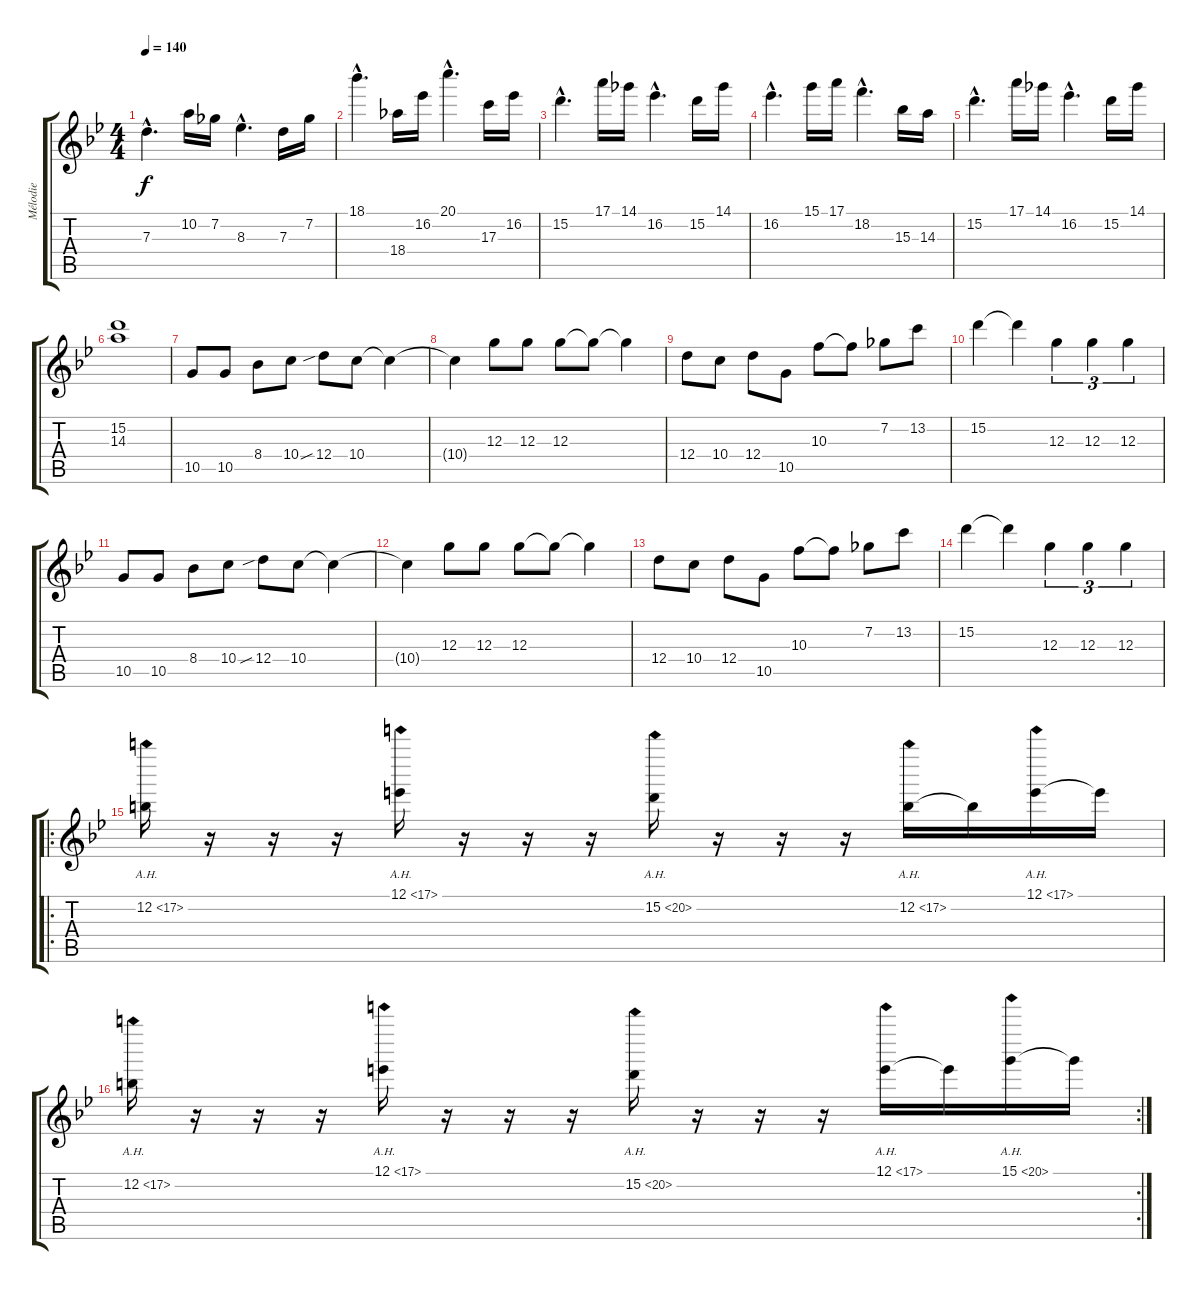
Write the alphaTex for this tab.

\track ("Mélodie" "Mélodie") {instrument acousticguitarnylon}
\staff {score tabs}
\tuning (E4 B3 G3 D3 A2 E2) {hide}
\ts (4 4)
\tempo 140
\clef g2
\ks gminor
7.3{hac}.4{d dy f} 10.2.16 7.2.16 8.3{hac}.4{d} 7.3.16 7.2.16 |
18.1{hac}.4{d} 18.4.16 16.2.16 20.1{hac}.4{d} 17.3.16 16.2.16 |
15.2{hac}.4{d} 17.1.16 14.1.16 16.2{hac}.4{d} 15.2.16 14.1.16 |
16.2{hac}.4{d} 15.1.16 17.1.16 18.2{hac}.4{d} 15.3.16 14.3.16 |
15.2{hac}.4{d} 17.1.16 14.1.16 16.2{hac}.4{d} 15.2.16 14.1.16 |
(15.2 14.3).1 |
10.5.8 10.5.8 8.4.8 10.4.8 12.4{sib}.8 10.4.8 10.4{t}.4 |
10.4{t}.4 12.3.8 12.3.8 12.3.8 12.3{t}.8 12.3{t}.4 |
12.4.8 10.4.8 12.4.8 10.5.8 10.3.8 10.3{t}.8 7.2.8 13.2.8 |
15.2.4 15.2{t}.4 12.3.4{tu (3 2)} 12.3.4{tu (3 2)} 12.3.4{tu (3 2)} |
10.5.8 10.5.8 8.4.8 10.4.8 12.4{sib}.8 10.4.8 10.4{t}.4 |
10.4{t}.4 12.3.8 12.3.8 12.3.8 12.3{t}.8 12.3{t}.4 |
12.4.8 10.4.8 12.4.8 10.5.8 10.3.8 10.3{t}.8 7.2.8 13.2.8 |
15.2.4 15.2{t}.4 12.3.4{tu (3 2)} 12.3.4{tu (3 2)} 12.3.4{tu (3 2)} |
\ro
12.2{ah 5}.16 r.16 r.16 r.16 12.1{ah 5}.16 r.16 r.16 r.16 15.2{ah 5}.16 r.16 r.16 r.16 12.2{ah 5}.16 12.2{t}.16 12.1{ah 5}.16 12.1{t}.16 |
\rc 2
12.2{ah 5}.16 r.16 r.16 r.16 12.1{ah 5}.16 r.16 r.16 r.16 15.2{ah 5}.16 r.16 r.16 r.16 12.1{ah 5}.16 12.1{t}.16 15.1{ah 5}.16 15.1{t}.16
